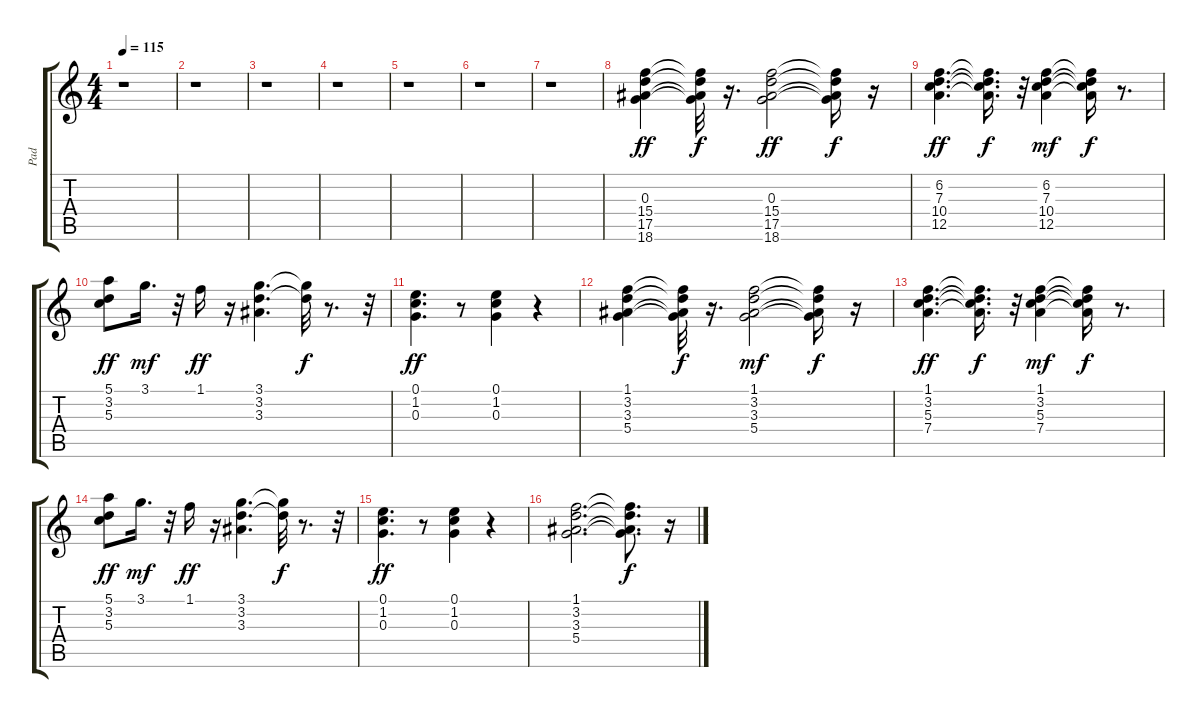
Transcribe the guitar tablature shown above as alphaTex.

\track ("Pad" "Pad") {instrument acousticguitarnylon}
\staff {score tabs}
\tuning (E4 B3 G3 D3 A2 E2) {hide}
\ts (4 4)
\tempo 115
\clef g2
\ks c
r.1{dy ff} |
r.1 |
r.1 |
r.1 |
r.1 |
r.1 |
r.1 |
(0.3 15.4 17.5 18.6).4 (0.3{t} 15.4{t} 17.5{t} 18.6{t}).32{dy f} r.16{d} (0.3 15.4 17.5 18.6).2{dy ff} (0.3{t} 15.4{t} 17.5{t} 18.6{t}).16{dy f} r.16 |
(6.2 7.3 10.4 12.5).4{d dy ff} (6.2{t} 7.3{t} 10.4{t} 12.5{t}).16{d dy f} r.32 (6.2 7.3 10.4 12.5).4{dy mf} (6.2{t} 7.3{t} 10.4{t} 12.5{t}).16{dy f} r.8{d} |
(5.1 3.2 5.3).8{dy ff} 3.1.16{d dy mf} r.32 1.1.16{dy ff} r.16 (3.1 3.2 3.3).4{d} (3.1{t} 3.2{t}).32{dy f} r.8{d} r.32 |
(0.1 1.2 0.3).4{d dy ff} r.8 (0.1 1.2 0.3).4 r.4 |
(1.1 3.2 3.3 5.4).4 (1.1{t} 3.2{t} 3.3{t} 5.4{t}).32{dy f} r.16{d} (1.1 3.2 3.3 5.4).2{dy mf} (1.1{t} 3.2{t} 3.3{t} 5.4{t}).16{dy f} r.16 |
(1.1 3.2 5.3 7.4).4{d dy ff} (1.1{t} 3.2{t} 5.3{t} 7.4{t}).16{d dy f} r.32 (1.1 3.2 5.3 7.4).4{dy mf} (1.1{t} 3.2{t} 5.3{t} 7.4{t}).16{dy f} r.8{d} |
(5.1 3.2 5.3).8{dy ff} 3.1.16{d dy mf} r.32 1.1.16{dy ff} r.16 (3.1 3.2 3.3).4{d} (3.1{t} 3.2{t}).32{dy f} r.8{d} r.32 |
(0.1 1.2 0.3).4{d dy ff} r.8 (0.1 1.2 0.3).4 r.4 |
(1.1 3.2 3.3 5.4).2{d} (1.1{t} 3.2{t} 3.3{t} 5.4{t}).8{d dy f} r.16
